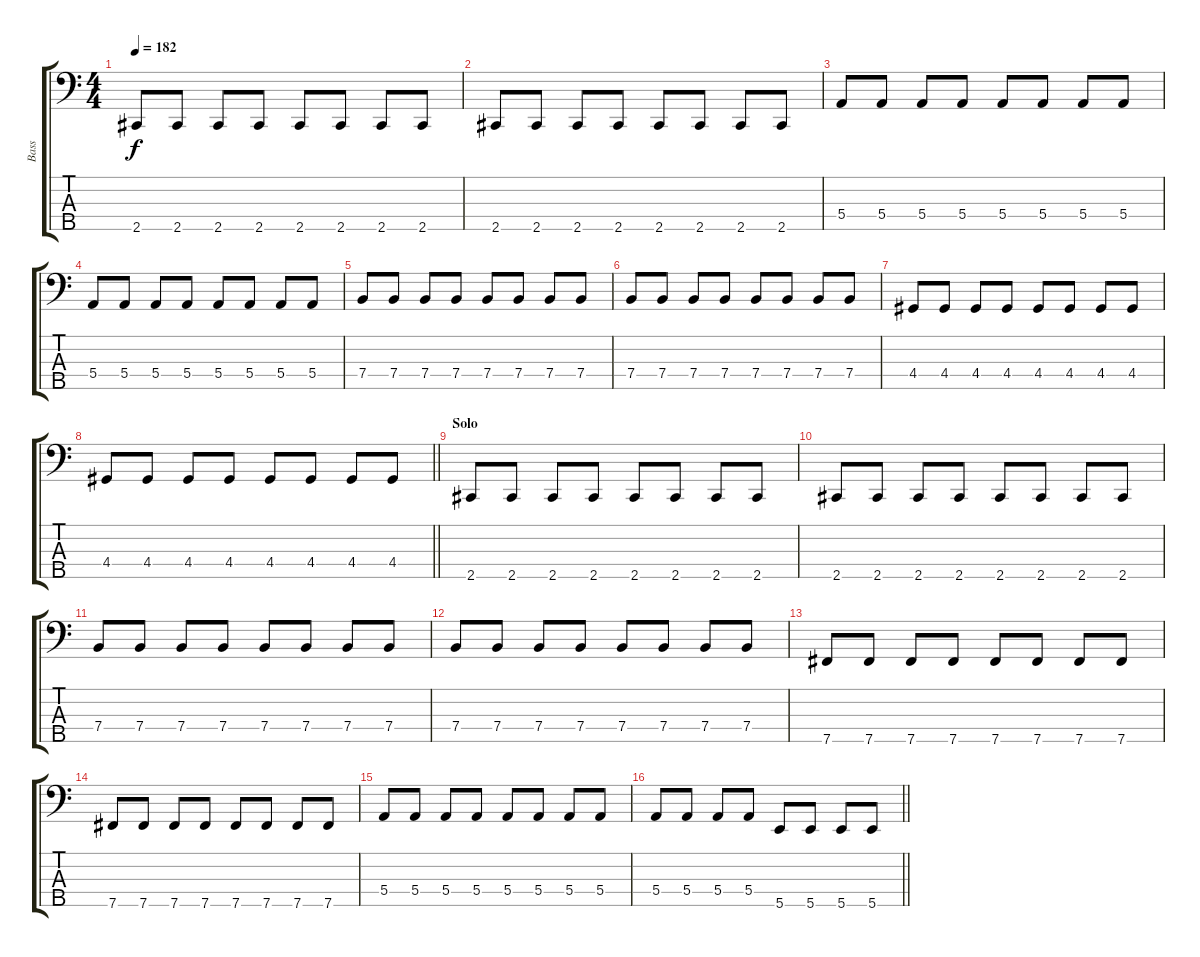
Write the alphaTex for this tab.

\track ("Bass" "Bass") {instrument electricbassfinger}
\staff {score tabs}
\tuning (G2 D2 A1 E1 B0) {hide}
\ts (4 4)
\section ("" "")
\tempo 182
\clef f4
\ks c
2.5.8{dy f} 2.5.8 2.5.8 2.5.8 2.5.8 2.5.8 2.5.8 2.5.8 |
2.5.8 2.5.8 2.5.8 2.5.8 2.5.8 2.5.8 2.5.8 2.5.8 |
5.4.8 5.4.8 5.4.8 5.4.8 5.4.8 5.4.8 5.4.8 5.4.8 |
5.4.8 5.4.8 5.4.8 5.4.8 5.4.8 5.4.8 5.4.8 5.4.8 |
7.4.8 7.4.8 7.4.8 7.4.8 7.4.8 7.4.8 7.4.8 7.4.8 |
7.4.8 7.4.8 7.4.8 7.4.8 7.4.8 7.4.8 7.4.8 7.4.8 |
4.4.8 4.4.8 4.4.8 4.4.8 4.4.8 4.4.8 4.4.8 4.4.8 |
\barLineRight lightlight
4.4.8 4.4.8 4.4.8 4.4.8 4.4.8 4.4.8 4.4.8 4.4.8 |
\section ("" "Solo")
2.5.8 2.5.8 2.5.8 2.5.8 2.5.8 2.5.8 2.5.8 2.5.8 |
2.5.8 2.5.8 2.5.8 2.5.8 2.5.8 2.5.8 2.5.8 2.5.8 |
7.4.8 7.4.8 7.4.8 7.4.8 7.4.8 7.4.8 7.4.8 7.4.8 |
7.4.8 7.4.8 7.4.8 7.4.8 7.4.8 7.4.8 7.4.8 7.4.8 |
7.5.8 7.5.8 7.5.8 7.5.8 7.5.8 7.5.8 7.5.8 7.5.8 |
7.5.8 7.5.8 7.5.8 7.5.8 7.5.8 7.5.8 7.5.8 7.5.8 |
5.4.8 5.4.8 5.4.8 5.4.8 5.4.8 5.4.8 5.4.8 5.4.8 |
\barLineRight lightlight
5.4.8 5.4.8 5.4.8 5.4.8 5.5.8 5.5.8 5.5.8 5.5.8
